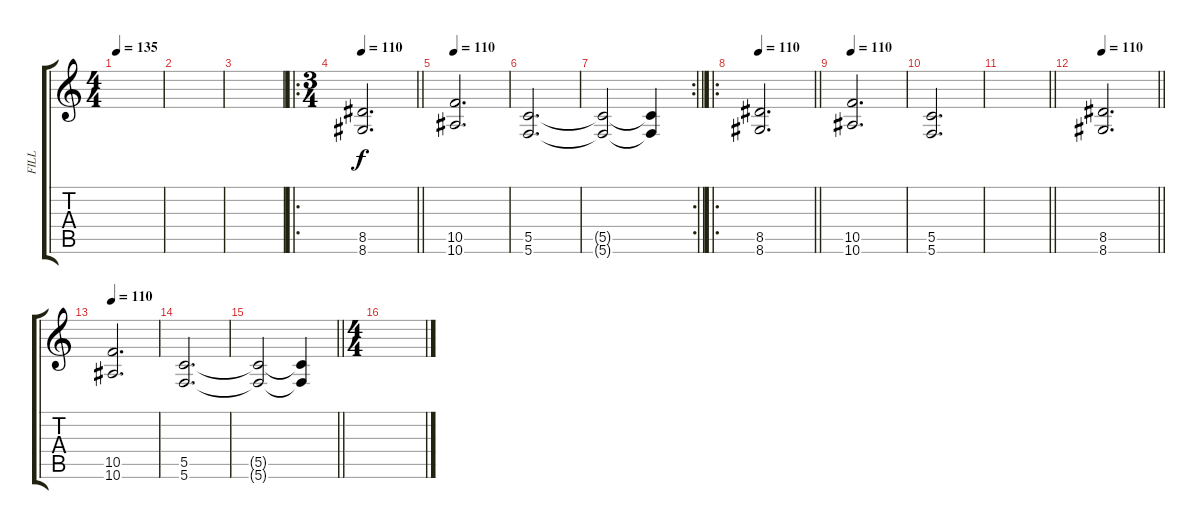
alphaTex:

\track ("FILL" "FILL") {instrument distortionguitar}
\staff {score tabs}
\tuning (D4 A3 F3 C3 G2 C2) {hide}
\ts (4 4)
\tempo 135
\clef g2
\ks c
|
|
|
\ro
\ts (3 4)
\tempo 110
\barLineRight lightlight
(8.5 8.6).2{d} |
\tempo 110
(10.5 10.6).2{d} |
(5.5 5.6).2{d} |
\rc 2
\barLineRight lightlight
(5.5{t} 5.6{t}).2 (5.5{t} 5.6{t}).4 |
\ro
\tempo 110
\barLineRight lightlight
(8.5 8.6).2{d} |
\tempo 110
(10.5 10.6).2{d} |
(5.5 5.6).2{d} |
\barLineRight lightlight
|
\tempo 110
\barLineRight lightlight
(8.5 8.6).2{d} |
\tempo 110
(10.5 10.6).2{d} |
(5.5 5.6).2{d} |
\barLineRight lightlight
(5.5{t} 5.6{t}).2 (5.5{t} 5.6{t}).4 |
\ts (4 4)
